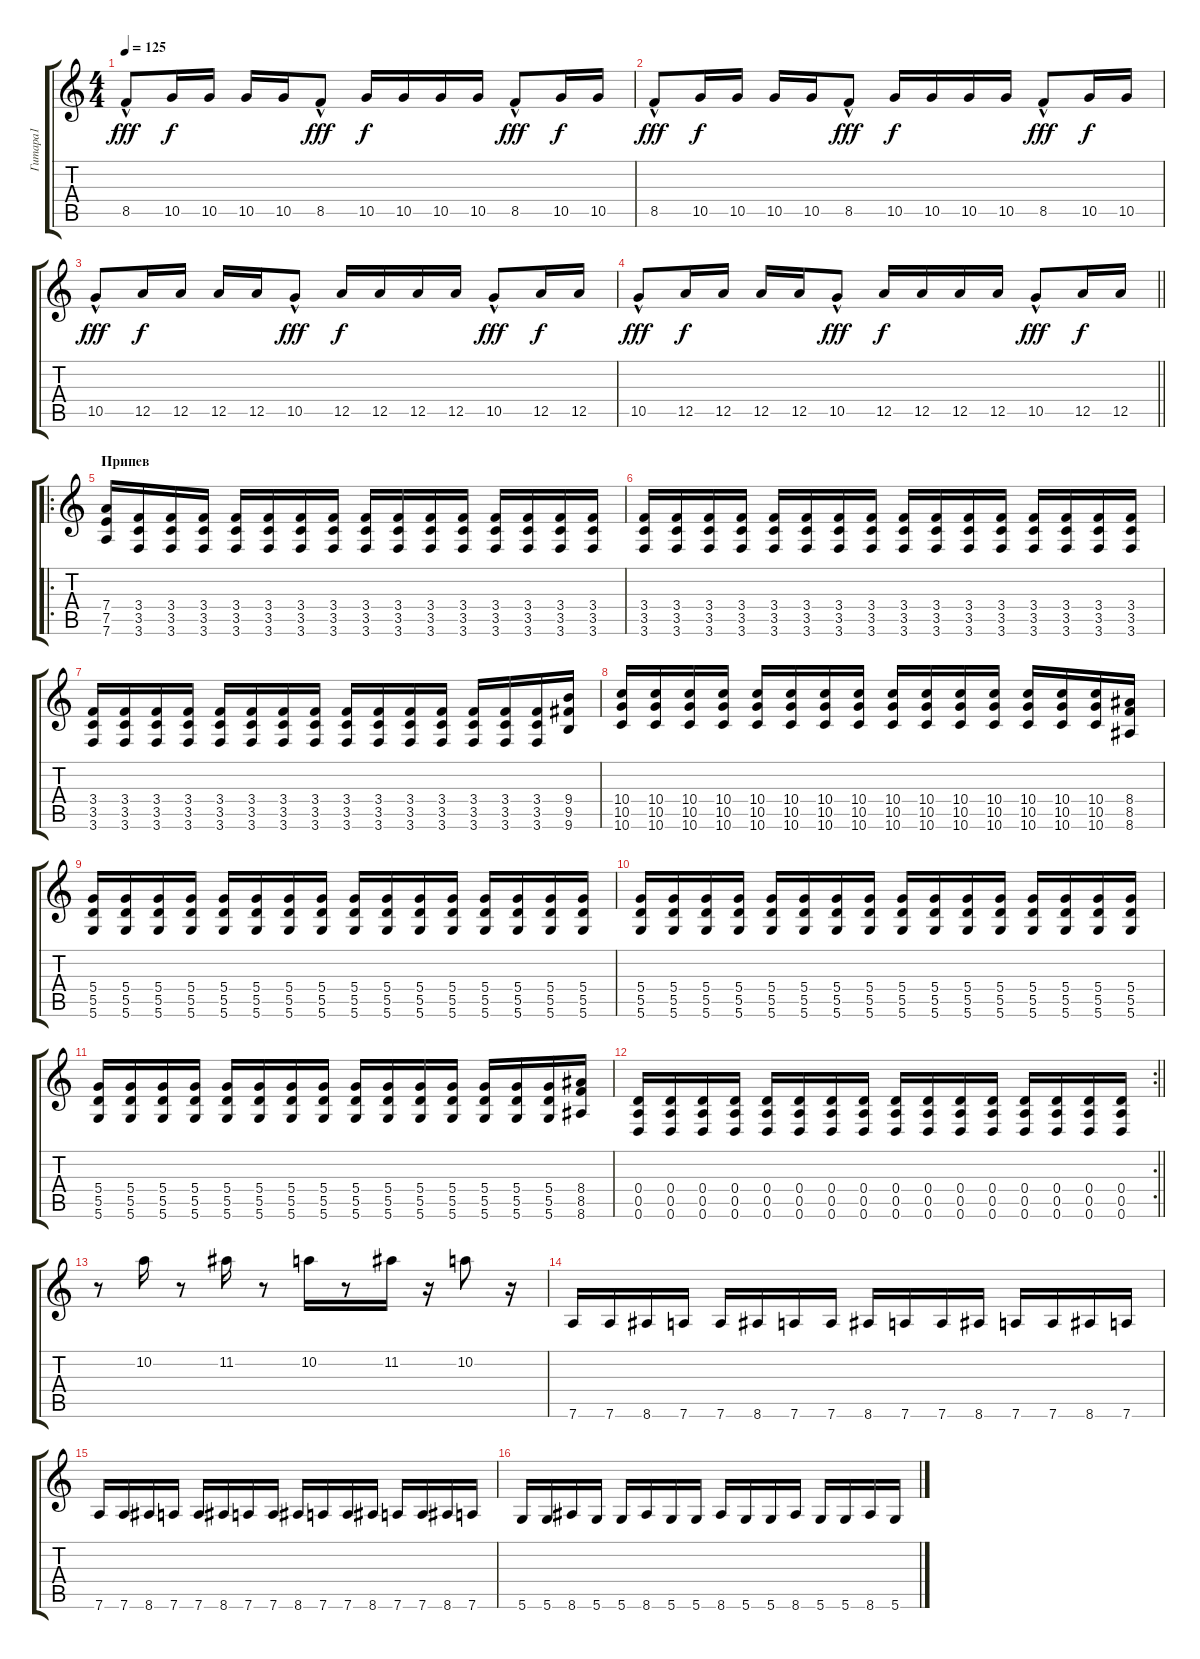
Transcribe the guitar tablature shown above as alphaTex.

\track ("Гитара1" "Гитара1") {instrument overdrivenguitar}
\staff {score tabs}
\tuning (E4 B3 G3 D3 A2 D2) {hide}
\ts (4 4)
\tempo 125
\clef g2
\ks c
8.5{hac}.8{dy fff} 10.5.16{dy f} 10.5.16 10.5.16 10.5.16 8.5{hac}.8{dy fff} 10.5.16{dy f} 10.5.16 10.5.16 10.5.16 8.5{hac}.8{dy fff} 10.5.16{dy f} 10.5.16 |
8.5{hac}.8{dy fff} 10.5.16{dy f} 10.5.16 10.5.16 10.5.16 8.5{hac}.8{dy fff} 10.5.16{dy f} 10.5.16 10.5.16 10.5.16 8.5{hac}.8{dy fff} 10.5.16{dy f} 10.5.16 |
10.5{hac}.8{dy fff} 12.5.16{dy f} 12.5.16 12.5.16 12.5.16 10.5{hac}.8{dy fff} 12.5.16{dy f} 12.5.16 12.5.16 12.5.16 10.5{hac}.8{dy fff} 12.5.16{dy f} 12.5.16 |
\barLineRight lightlight
10.5{hac}.8{dy fff} 12.5.16{dy f} 12.5.16 12.5.16 12.5.16 10.5{hac}.8{dy fff} 12.5.16{dy f} 12.5.16 12.5.16 12.5.16 10.5{hac}.8{dy fff} 12.5.16{dy f} 12.5.16 |
\ro
\section ("" "Припев")
(7.4 7.5 7.6).16 (3.4 3.5 3.6).16 (3.4 3.5 3.6).16 (3.4 3.5 3.6).16 (3.4 3.5 3.6).16 (3.4 3.5 3.6).16 (3.4 3.5 3.6).16 (3.4 3.5 3.6).16 (3.4 3.5 3.6).16 (3.4 3.5 3.6).16 (3.4 3.5 3.6).16 (3.4 3.5 3.6).16 (3.4 3.5 3.6).16 (3.4 3.5 3.6).16 (3.4 3.5 3.6).16 (3.4 3.5 3.6).16 |
(3.4 3.5 3.6).16 (3.4 3.5 3.6).16 (3.4 3.5 3.6).16 (3.4 3.5 3.6).16 (3.4 3.5 3.6).16 (3.4 3.5 3.6).16 (3.4 3.5 3.6).16 (3.4 3.5 3.6).16 (3.4 3.5 3.6).16 (3.4 3.5 3.6).16 (3.4 3.5 3.6).16 (3.4 3.5 3.6).16 (3.4 3.5 3.6).16 (3.4 3.5 3.6).16 (3.4 3.5 3.6).16 (3.4 3.5 3.6).16 |
(3.4 3.5 3.6).16 (3.4 3.5 3.6).16 (3.4 3.5 3.6).16 (3.4 3.5 3.6).16 (3.4 3.5 3.6).16 (3.4 3.5 3.6).16 (3.4 3.5 3.6).16 (3.4 3.5 3.6).16 (3.4 3.5 3.6).16 (3.4 3.5 3.6).16 (3.4 3.5 3.6).16 (3.4 3.5 3.6).16 (3.4 3.5 3.6).16 (3.4 3.5 3.6).16 (3.4 3.5 3.6).16 (9.4 9.5 9.6).16 |
(10.4 10.5 10.6).16 (10.4 10.5 10.6).16 (10.4 10.5 10.6).16 (10.4 10.5 10.6).16 (10.4 10.5 10.6).16 (10.4 10.5 10.6).16 (10.4 10.5 10.6).16 (10.4 10.5 10.6).16 (10.4 10.5 10.6).16 (10.4 10.5 10.6).16 (10.4 10.5 10.6).16 (10.4 10.5 10.6).16 (10.4 10.5 10.6).16 (10.4 10.5 10.6).16 (10.4 10.5 10.6).16 (8.4 8.5 8.6).16 |
(5.4 5.5 5.6).16 (5.4 5.5 5.6).16 (5.4 5.5 5.6).16 (5.4 5.5 5.6).16 (5.4 5.5 5.6).16 (5.4 5.5 5.6).16 (5.4 5.5 5.6).16 (5.4 5.5 5.6).16 (5.4 5.5 5.6).16 (5.4 5.5 5.6).16 (5.4 5.5 5.6).16 (5.4 5.5 5.6).16 (5.4 5.5 5.6).16 (5.4 5.5 5.6).16 (5.4 5.5 5.6).16 (5.4 5.5 5.6).16 |
(5.4 5.5 5.6).16 (5.4 5.5 5.6).16 (5.4 5.5 5.6).16 (5.4 5.5 5.6).16 (5.4 5.5 5.6).16 (5.4 5.5 5.6).16 (5.4 5.5 5.6).16 (5.4 5.5 5.6).16 (5.4 5.5 5.6).16 (5.4 5.5 5.6).16 (5.4 5.5 5.6).16 (5.4 5.5 5.6).16 (5.4 5.5 5.6).16 (5.4 5.5 5.6).16 (5.4 5.5 5.6).16 (5.4 5.5 5.6).16 |
(5.4 5.5 5.6).16 (5.4 5.5 5.6).16 (5.4 5.5 5.6).16 (5.4 5.5 5.6).16 (5.4 5.5 5.6).16 (5.4 5.5 5.6).16 (5.4 5.5 5.6).16 (5.4 5.5 5.6).16 (5.4 5.5 5.6).16 (5.4 5.5 5.6).16 (5.4 5.5 5.6).16 (5.4 5.5 5.6).16 (5.4 5.5 5.6).16 (5.4 5.5 5.6).16 (5.4 5.5 5.6).16 (8.4 8.5 8.6).16 |
\rc 2
\barLineRight lightlight
(0.4 0.5 0.6).16 (0.4 0.5 0.6).16 (0.4 0.5 0.6).16 (0.4 0.5 0.6).16 (0.4 0.5 0.6).16 (0.4 0.5 0.6).16 (0.4 0.5 0.6).16 (0.4 0.5 0.6).16 (0.4 0.5 0.6).16 (0.4 0.5 0.6).16 (0.4 0.5 0.6).16 (0.4 0.5 0.6).16 (0.4 0.5 0.6).16 (0.4 0.5 0.6).16 (0.4 0.5 0.6).16 (0.4 0.5 0.6).16 |
r.8 10.2.16 r.8 11.2.16 r.8 10.2.16 r.8 11.2.16 r.16 10.2.8 r.16 |
7.6.16 7.6.16 8.6.16 7.6.16 7.6.16 8.6.16 7.6.16 7.6.16 8.6.16 7.6.16 7.6.16 8.6.16 7.6.16 7.6.16 8.6.16 7.6.16 |
7.6.16 7.6.16 8.6.16 7.6.16 7.6.16 8.6.16 7.6.16 7.6.16 8.6.16 7.6.16 7.6.16 8.6.16 7.6.16 7.6.16 8.6.16 7.6.16 |
5.6.16 5.6.16 8.6.16 5.6.16 5.6.16 8.6.16 5.6.16 5.6.16 8.6.16 5.6.16 5.6.16 8.6.16 5.6.16 5.6.16 8.6.16 5.6.16
